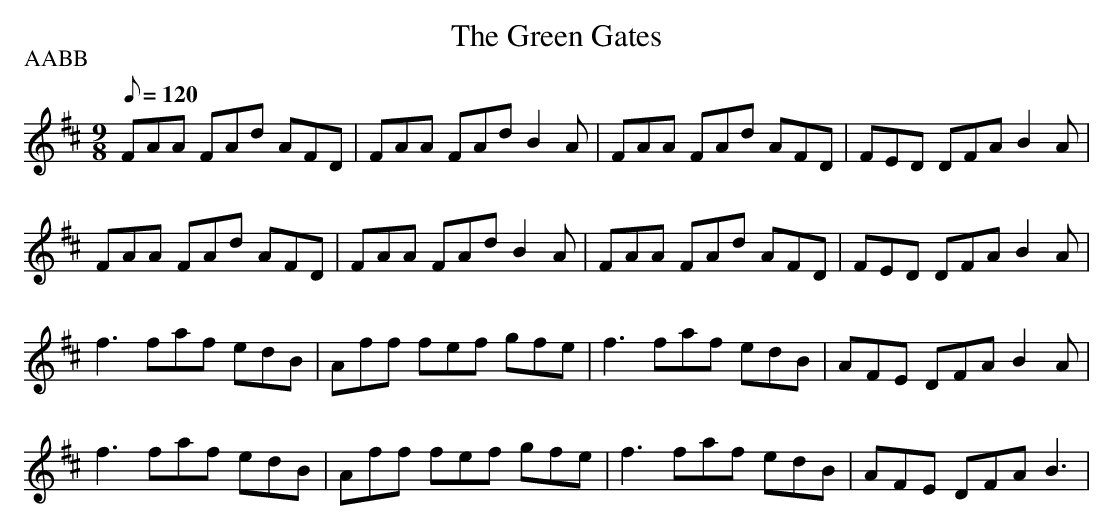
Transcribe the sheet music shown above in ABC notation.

X:1
T:The Green Gates
M:9/8
L:1/8
Q:120
P:AABB
K:D
FAA FAd AFD | FAA FAd B2A | FAA FAd AFD | FED DFA B2A |
FAA FAd AFD | FAA FAd B2A | FAA FAd AFD | FED DFA B2A |
f3 faf edB | Aff fef gfe | f3 faf edB | AFE DFA B2A |
f3 faf edB | Aff fef gfe | f3 faf edB | AFE DFA B3 |
